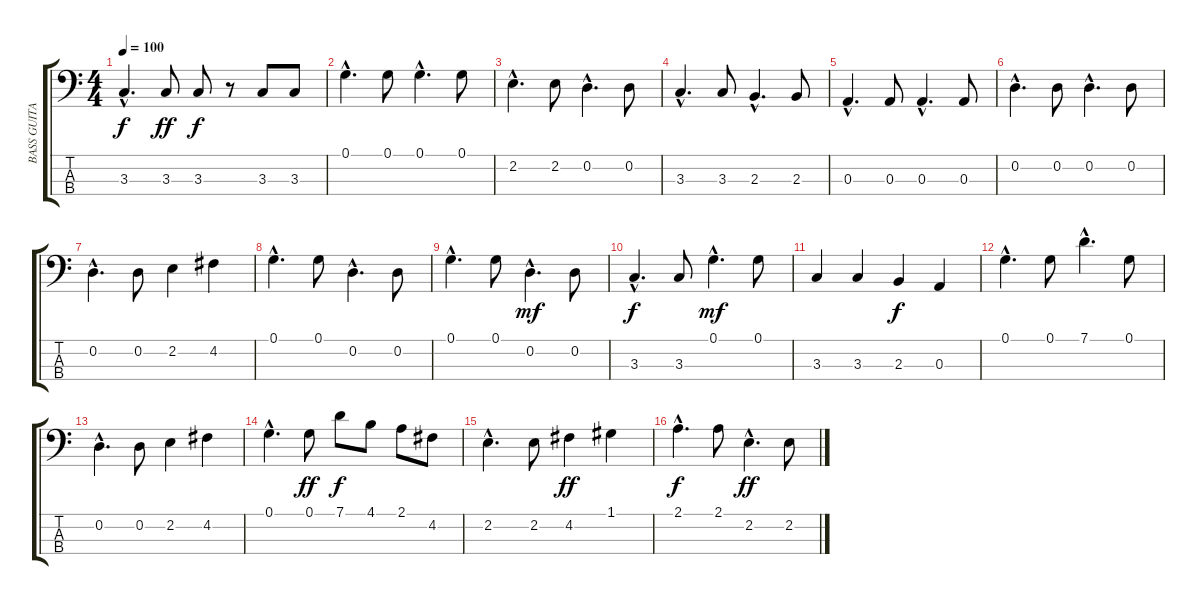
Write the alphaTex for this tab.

\track ("BASS GUITA" "BASS GUITA") {instrument fretlessbass}
\staff {score tabs}
\tuning (G2 D2 A1 E1) {hide}
\ts (4 4)
\tempo 100
\clef f4
\ks c
3.3{hac}.4{d dy f} 3.3.8{dy ff} 3.3.8{dy f} r.8 3.3.8 3.3.8 |
0.1{hac}.4{d} 0.1.8 0.1{hac}.4{d} 0.1.8 |
2.2{hac}.4{d} 2.2.8 0.2{hac}.4{d} 0.2.8 |
3.3{hac}.4{d} 3.3.8 2.3{hac}.4{d} 2.3.8 |
0.3{hac}.4{d} 0.3.8 0.3{hac}.4{d} 0.3.8 |
0.2{hac}.4{d} 0.2.8 0.2{hac}.4{d} 0.2.8 |
0.2{hac}.4{d} 0.2.8 2.2.4 4.2.4 |
0.1{hac}.4{d} 0.1.8 0.2{hac}.4{d} 0.2.8 |
0.1{hac}.4{d} 0.1.8 0.2{hac}.4{d dy mf} 0.2.8 |
3.3{hac}.4{d dy f} 3.3.8 0.1{hac}.4{d dy mf} 0.1.8 |
3.3.4 3.3.4 2.3.4{dy f} 0.3.4 |
0.1{hac}.4{d} 0.1.8 7.1{hac}.4{d} 0.1.8 |
0.2{hac}.4{d} 0.2.8 2.2.4 4.2.4 |
0.1{hac}.4{d} 0.1.8{dy ff} 7.1.8{dy f} 4.1.8 2.1.8 4.2.8 |
2.2{hac}.4{d} 2.2.8 4.2.4{dy ff} 1.1.4 |
2.1{hac}.4{d dy f} 2.1.8 2.2{hac}.4{d dy ff} 2.2.8
